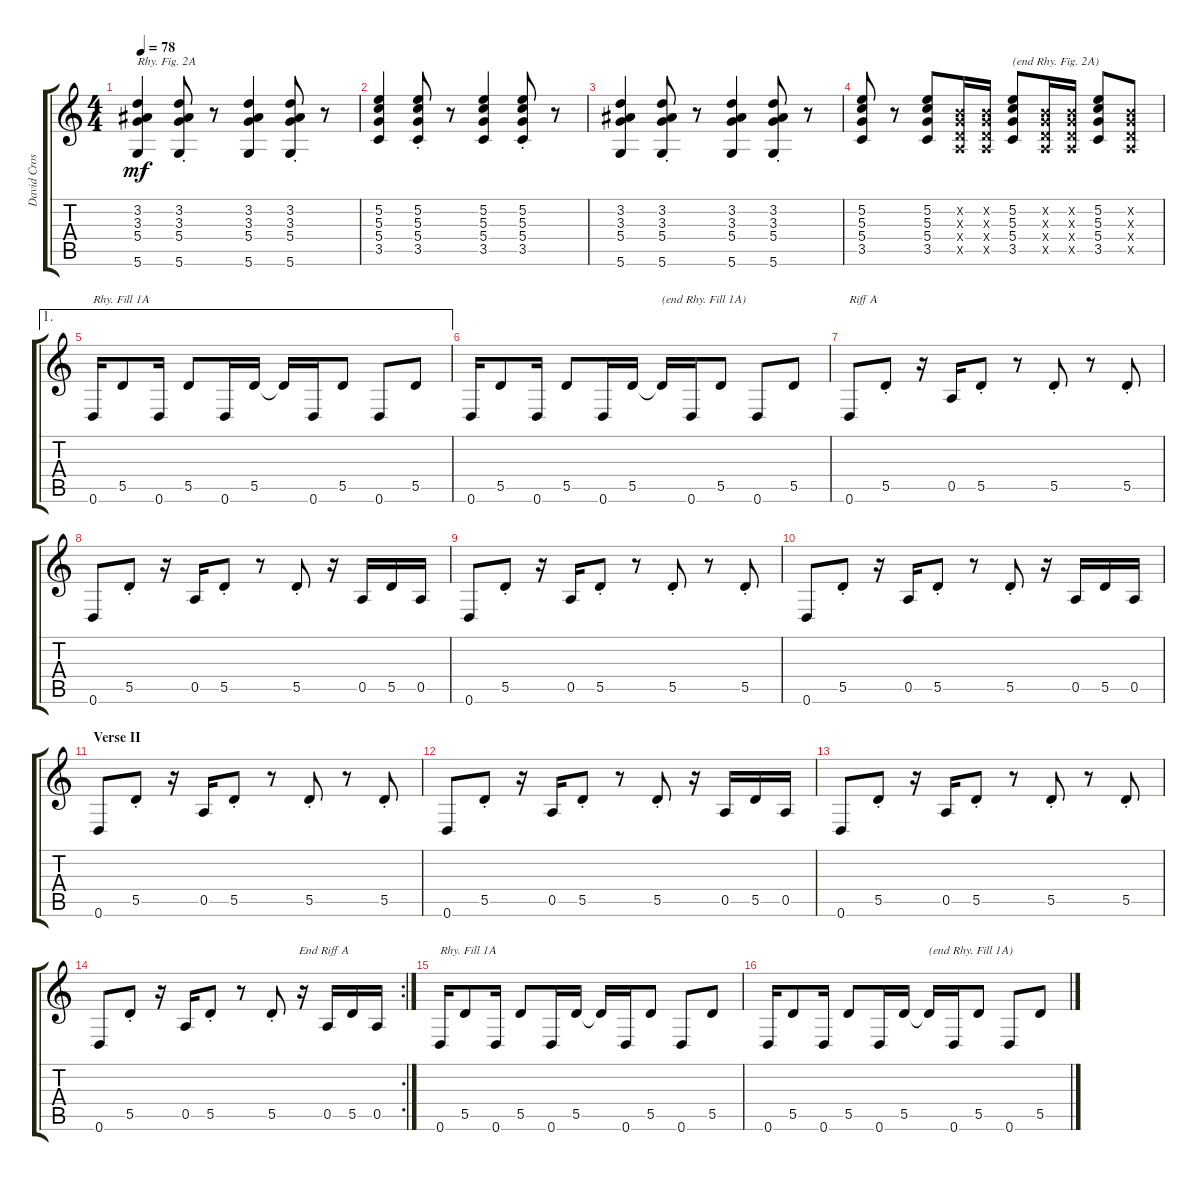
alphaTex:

\track ("David Crosby" "David Cros") {instrument electricguitarclean}
\staff {score tabs}
\tuning (D5 B3 G3 D3 A2 D2) {hide}
\ts (4 4)
\tempo 78
\clef g2
\ks c
(3.2 3.3 5.4 5.6).4{txt "Rhy. Fig. 2A" dy mf} (3.2{st} 3.3{st} 5.4{st} 5.6{st}).8 r.8 (3.2 3.3 5.4 5.6).4 (3.2{st} 3.3{st} 5.4{st} 5.6{st}).8 r.8 |
(5.2 5.3 5.4 3.5).4 (5.2{st} 5.3{st} 5.4{st} 3.5{st}).8 r.8 (5.2 5.3 5.4 3.5).4 (5.2{st} 5.3{st} 5.4{st} 3.5{st}).8 r.8 |
(3.2 3.3 5.4 5.6).4 (3.2{st} 3.3{st} 5.4{st} 5.6{st}).8 r.8 (3.2 3.3 5.4 5.6).4 (3.2{st} 3.3{st} 5.4{st} 5.6{st}).8 r.8 |
(5.2 5.3 5.4 3.5).8 r.8 (5.2 5.3 5.4 3.5).8 (0.2{x} 0.3{x} 0.4{x} 0.5{x}).16 (0.2{x} 0.3{x} 0.4{x} 0.5{x}).16 (5.2 5.3 5.4 3.5).8{txt "(end Rhy. Fig. 2A)"} (0.2{x} 0.3{x} 0.4{x} 0.5{x}).16 (0.2{x} 0.3{x} 0.4{x} 0.5{x}).16 (5.2 5.3 5.4 3.5).8 (0.2{x} 0.3{x} 0.4{x} 0.5{x}).8 |
\ae 1
0.6.16{txt "Rhy. Fill 1A"} 5.5.8 0.6.16 5.5.8 0.6.16 5.5.16 5.5{t}.16 0.6.16 5.5.8 0.6.8 5.5.8 |
0.6.16 5.5.8 0.6.16 5.5.8 0.6.16 5.5.16 5.5{t}.16{txt "(end Rhy. Fill 1A)"} 0.6.16 5.5.8 0.6.8 5.5.8 |
0.6.8{txt "Riff A"} 5.5{st}.8 r.16 0.5.16 5.5{st}.8 r.8 5.5{st}.8 r.8 5.5{st}.8 |
0.6.8 5.5{st}.8 r.16 0.5.16 5.5{st}.8 r.8 5.5{st}.8 r.16 0.5.16 5.5.16 0.5.16 |
0.6.8 5.5{st}.8 r.16 0.5.16 5.5{st}.8 r.8 5.5{st}.8 r.8 5.5{st}.8 |
0.6.8 5.5{st}.8 r.16 0.5.16 5.5{st}.8 r.8 5.5{st}.8 r.16 0.5.16 5.5.16 0.5.16 |
\section ("" "Verse II")
0.6.8 5.5{st}.8 r.16 0.5.16 5.5{st}.8 r.8 5.5{st}.8 r.8 5.5{st}.8 |
0.6.8 5.5{st}.8 r.16 0.5.16 5.5{st}.8 r.8 5.5{st}.8 r.16 0.5.16 5.5.16 0.5.16 |
0.6.8 5.5{st}.8 r.16 0.5.16 5.5{st}.8 r.8 5.5{st}.8 r.8 5.5{st}.8 |
\rc 2
0.6.8 5.5{st}.8 r.16 0.5.16 5.5{st}.8 r.8 5.5{st}.8{txt "         End Riff A"} r.16 0.5.16 5.5.16 0.5.16 |
0.6.16{txt "Rhy. Fill 1A"} 5.5.8 0.6.16 5.5.8 0.6.16 5.5.16 5.5{t}.16 0.6.16 5.5.8 0.6.8 5.5.8 |
0.6.16 5.5.8 0.6.16 5.5.8 0.6.16 5.5.16 5.5{t}.16{txt "(end Rhy. Fill 1A)"} 0.6.16 5.5.8 0.6.8 5.5.8
